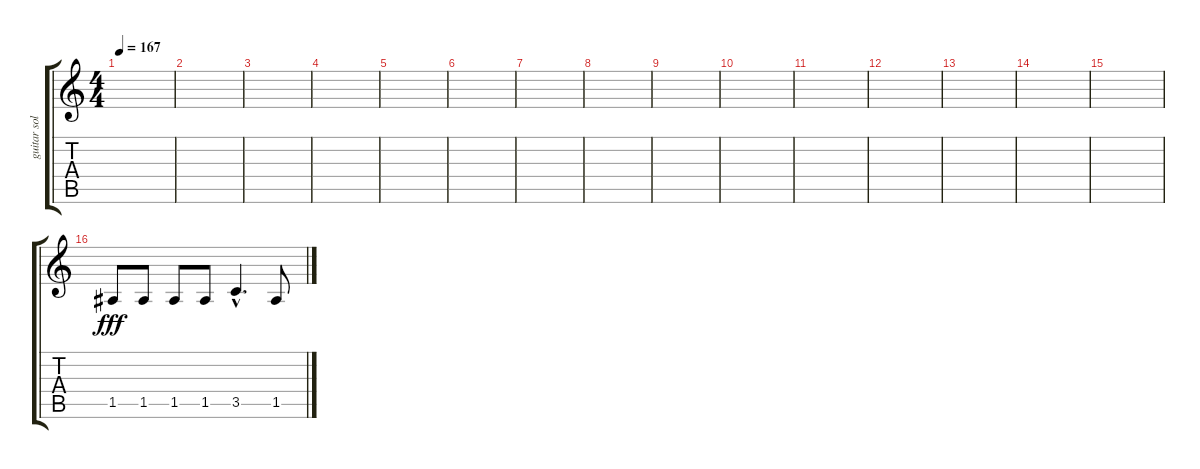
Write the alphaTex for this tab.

\track ("guitar solo 2" "guitar sol") {instrument overdrivenguitar}
\staff {score tabs}
\tuning (E4 B3 G3 D3 A2 E2) {hide}
\ts (4 4)
\tempo 167
\clef g2
\ks c
|
|
|
|
|
|
|
|
|
|
|
|
|
|
|
1.5.8{dy fff} 1.5.8 1.5.8 1.5.8 3.5{hac}.4{d} 1.5.8
